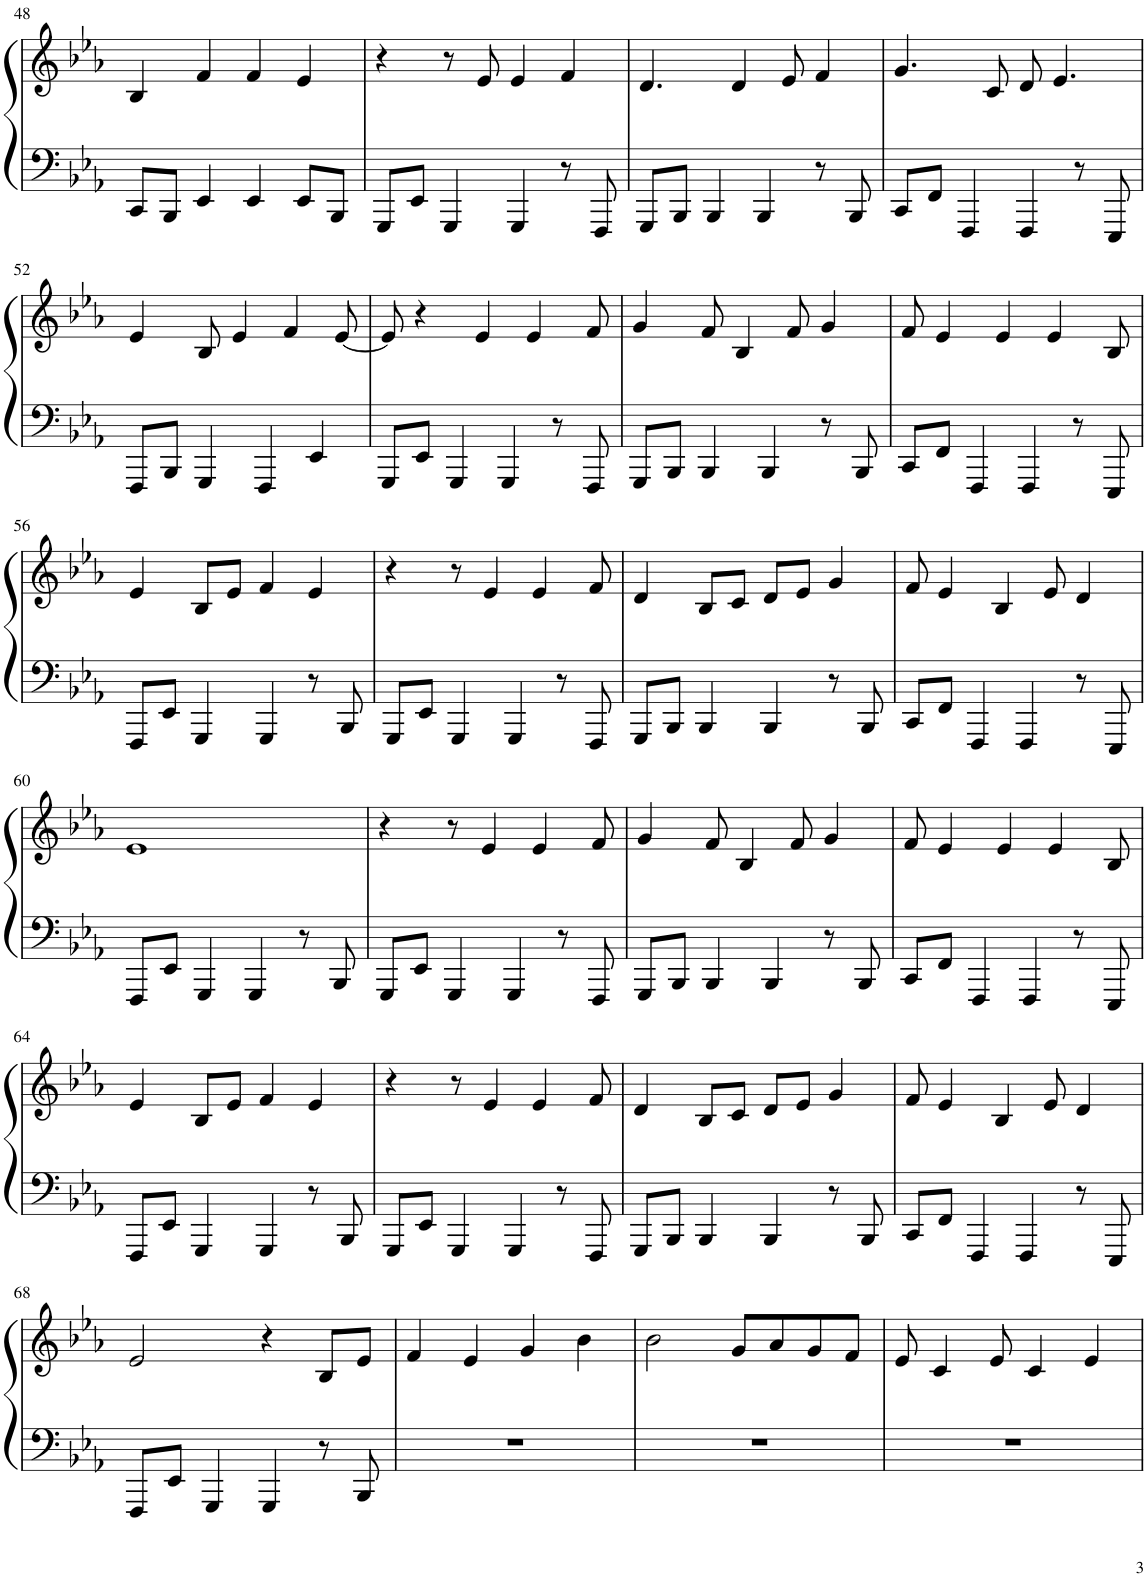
**kern	**kern
*part1	*part1
*staff2	*staff1
*I"Piano	*
*I'Pno.	*
!!LO:PB:g=z
*clefF4	*clefG2
*k[b-e-a-]	*k[b-e-a-]
*M4/4	*M4/4
=48	=48
8CC/L	4B-/
8BBB-/J	.
4EE-/	4f/
4EE-/	4f/
8EE-/L	4e-/
8BBB-/J	.
=49	=49
8GGG/L	4r
8EE-/J	.
4GGG/	8r
.	8e-/
4GGG/	4e-/
8r	4f/
8FFF/	.
=50	=50
8GGG/L	4.d/
8BBB-/J	.
4BBB-/	.
.	4d/
4BBB-/	.
.	8e-/
8r	4f/
8BBB-/	.
=51	=51
8CC/L	4.g/
8FF/J	.
4FFF/	.
.	8c/
4FFF/	8d/
.	4.e-/
8r	.
8EEE-/	.
!!LO:LB:g=z
=52	=52
8FFF/L	4e-/
8BBB-/J	.
4GGG/	8B-/
.	4e-/
4FFF/	.
.	4f/
4EE-/	.
.	[8e-/
=53	=53
8GGG/L	8e-/]
8EE-/J	4r
4GGG/	.
.	4e-/
4GGG/	.
.	4e-/
8r	.
8FFF/	8f/
=54	=54
8GGG/L	4g/
8BBB-/J	.
4BBB-/	8f/
.	4B-/
4BBB-/	.
.	8f/
8r	4g/
8BBB-/	.
=55	=55
8CC/L	8f/
8FF/J	4e-/
4FFF/	.
.	4e-/
4FFF/	.
.	4e-/
8r	.
8EEE-/	8B-/
!!LO:LB:g=z
=56	=56
8FFF/L	4e-/
8EE-/J	.
4GGG/	8B-/L
.	8e-/J
4GGG/	4f/
8r	4e-/
8BBB-/	.
=57	=57
8GGG/L	4r
8EE-/J	.
4GGG/	8r
.	4e-/
4GGG/	.
.	4e-/
8r	.
8FFF/	8f/
=58	=58
8GGG/L	4d/
8BBB-/J	.
4BBB-/	8B-/L
.	8c/J
4BBB-/	8d/L
.	8e-/J
8r	4g/
8BBB-/	.
=59	=59
8CC/L	8f/
8FF/J	4e-/
4FFF/	.
.	4B-/
4FFF/	.
.	8e-/
8r	4d/
8EEE-/	.
!!LO:LB:g=z
=60	=60
8FFF/L	1e-
8EE-/J	.
4GGG/	.
4GGG/	.
8r	.
8BBB-/	.
=61	=61
8GGG/L	4r
8EE-/J	.
4GGG/	8r
.	4e-/
4GGG/	.
.	4e-/
8r	.
8FFF/	8f/
=62	=62
8GGG/L	4g/
8BBB-/J	.
4BBB-/	8f/
.	4B-/
4BBB-/	.
.	8f/
8r	4g/
8BBB-/	.
=63	=63
8CC/L	8f/
8FF/J	4e-/
4FFF/	.
.	4e-/
4FFF/	.
.	4e-/
8r	.
8EEE-/	8B-/
!!LO:LB:g=z
=64	=64
8FFF/L	4e-/
8EE-/J	.
4GGG/	8B-/L
.	8e-/J
4GGG/	4f/
8r	4e-/
8BBB-/	.
=65	=65
8GGG/L	4r
8EE-/J	.
4GGG/	8r
.	4e-/
4GGG/	.
.	4e-/
8r	.
8FFF/	8f/
=66	=66
8GGG/L	4d/
8BBB-/J	.
4BBB-/	8B-/L
.	8c/J
4BBB-/	8d/L
.	8e-/J
8r	4g/
8BBB-/	.
=67	=67
8CC/L	8f/
8FF/J	4e-/
4FFF/	.
.	4B-/
4FFF/	.
.	8e-/
8r	4d/
8EEE-/	.
!!LO:LB:g=z
=68	=68
8FFF/L	2e-/
8EE-/J	.
4GGG/	.
4GGG/	4r
8r	8B-/L
8BBB-/	8e-/J
=69	=69
1r	4f/
.	4e-/
.	4g/
.	4b-\
=70	=70
1r	2b-\
.	8g/L
.	8a-/
.	8g/
.	8f/J
=71	=71
1r	8e-/
.	4c/
.	8e-/
.	4c/
.	4e-/
=	=
*-	*-
